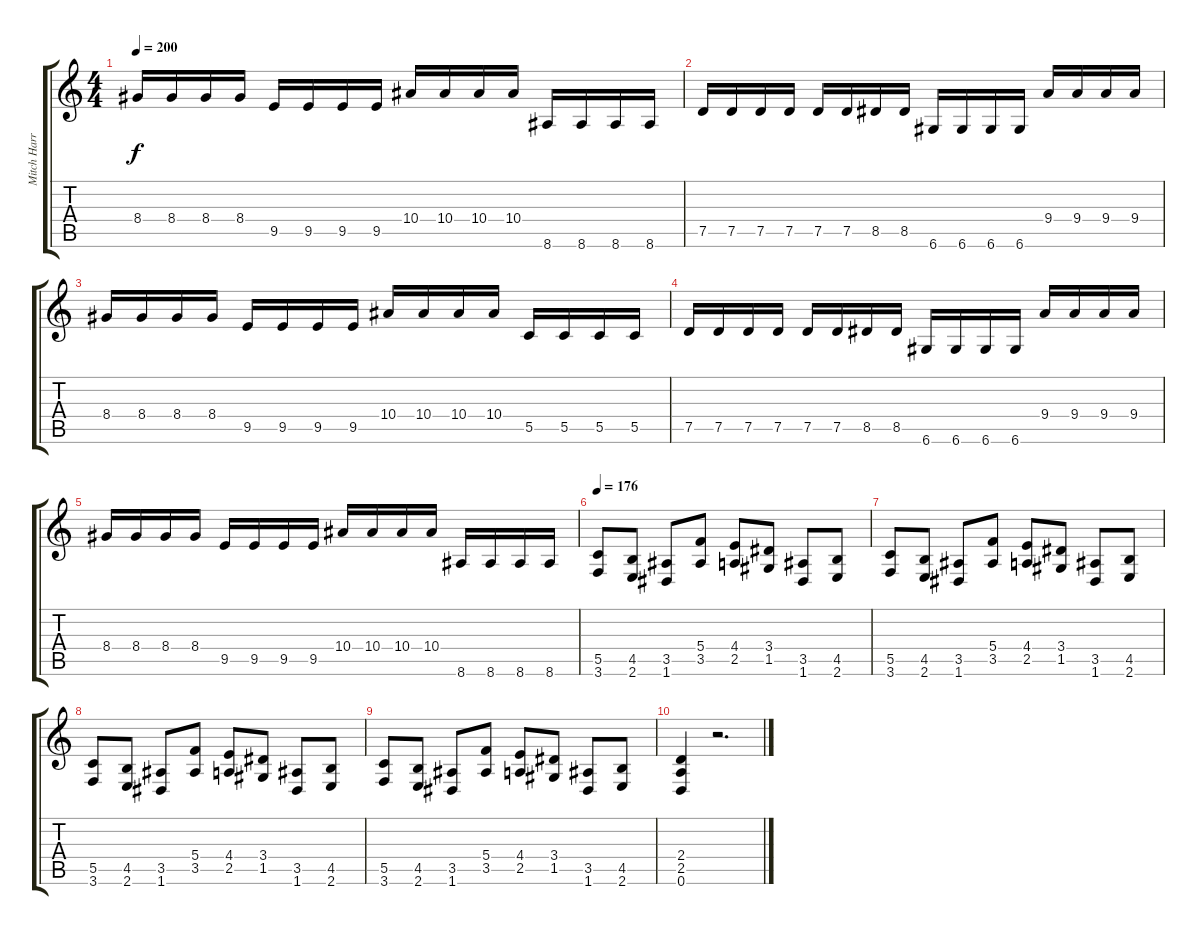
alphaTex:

\track ("Mitch Harris (Guitar 1) " "Mitch Harr") {instrument distortionguitar}
\staff {score tabs}
\tuning (D4 A3 F3 C3 G2 D2) {hide}
\ts (4 4)
\tempo 200
\clef g2
\ks c
8.4.16{dy f} 8.4.16 8.4.16 8.4.16 9.5.16 9.5.16 9.5.16 9.5.16 10.4.16 10.4.16 10.4.16 10.4.16 8.6.16 8.6.16 8.6.16 8.6.16 |
7.5.16 7.5.16 7.5.16 7.5.16 7.5.16 7.5.16 8.5.16 8.5.16 6.6.16 6.6.16 6.6.16 6.6.16 9.4.16 9.4.16 9.4.16 9.4.16 |
8.4.16 8.4.16 8.4.16 8.4.16 9.5.16 9.5.16 9.5.16 9.5.16 10.4.16 10.4.16 10.4.16 10.4.16 5.5.16 5.5.16 5.5.16 5.5.16 |
7.5.16 7.5.16 7.5.16 7.5.16 7.5.16 7.5.16 8.5.16 8.5.16 6.6.16 6.6.16 6.6.16 6.6.16 9.4.16 9.4.16 9.4.16 9.4.16 |
8.4.16 8.4.16 8.4.16 8.4.16 9.5.16 9.5.16 9.5.16 9.5.16 10.4.16 10.4.16 10.4.16 10.4.16 8.6.16 8.6.16 8.6.16 8.6.16 |
\tempo 176
(5.5 3.6).8 (4.5 2.6).8 (3.5 1.6).8 (5.4 3.5).8 (4.4 2.5).8 (3.4 1.5).8 (3.5 1.6).8 (4.5 2.6).8 |
(5.5 3.6).8 (4.5 2.6).8 (3.5 1.6).8 (5.4 3.5).8 (4.4 2.5).8 (3.4 1.5).8 (3.5 1.6).8 (4.5 2.6).8 |
(5.5 3.6).8 (4.5 2.6).8 (3.5 1.6).8 (5.4 3.5).8 (4.4 2.5).8 (3.4 1.5).8 (3.5 1.6).8 (4.5 2.6).8 |
(5.5 3.6).8 (4.5 2.6).8 (3.5 1.6).8 (5.4 3.5).8 (4.4 2.5).8 (3.4 1.5).8 (3.5 1.6).8 (4.5 2.6).8 |
(2.4 2.5 0.6).4 r.2{d}
